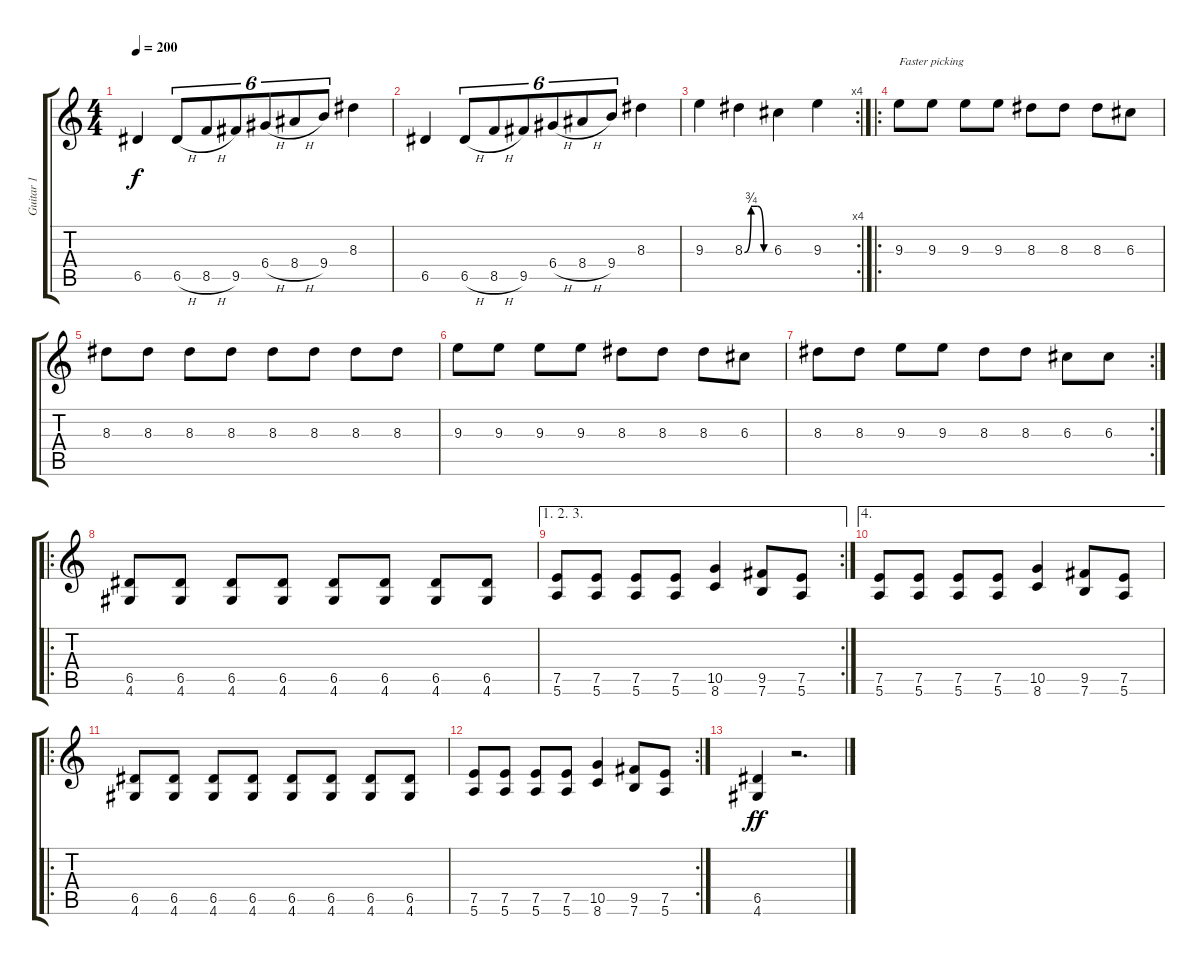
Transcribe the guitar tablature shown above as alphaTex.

\track ("Guitar 1" "Guitar 1") {instrument overdrivenguitar}
\staff {score tabs}
\tuning (E4 B3 G3 D3 A2 E2) {hide}
\ts (4 4)
\tempo 200
\clef g2
\ks c
6.5.4{dy f} 6.5{h}.8{tu (6 4)} 8.5{h}.8{tu (6 4)} 9.5.8{tu (6 4)} 6.4{h}.8{tu (6 4)} 8.4{h}.8{tu (6 4)} 9.4.8{tu (6 4)} 8.3.4 |
6.5.4 6.5{h}.8{tu (6 4)} 8.5{h}.8{tu (6 4)} 9.5.8{tu (6 4)} 6.4{h}.8{tu (6 4)} 8.4{h}.8{tu (6 4)} 9.4.8{tu (6 4)} 8.3.4 |
\rc 4
9.3.4 8.3{be (custom 0 0 15 3 30 3 45 0 60 0)}.4 6.3.4 9.3.4 |
\ro
9.3.8{txt "Faster picking"} 9.3.8 9.3.8 9.3.8 8.3.8 8.3.8 8.3.8 6.3.8 |
8.3.8 8.3.8 8.3.8 8.3.8 8.3.8 8.3.8 8.3.8 8.3.8 |
9.3.8 9.3.8 9.3.8 9.3.8 8.3.8 8.3.8 8.3.8 6.3.8 |
\rc 2
8.3.8 8.3.8 9.3.8 9.3.8 8.3.8 8.3.8 6.3.8 6.3.8 |
\ro
(6.5 4.6).8 (6.5 4.6).8 (6.5 4.6).8 (6.5 4.6).8 (6.5 4.6).8 (6.5 4.6).8 (6.5 4.6).8 (6.5 4.6).8 |
\ae (1 2 3)
\rc 2
(7.5 5.6).8 (7.5 5.6).8 (7.5 5.6).8 (7.5 5.6).8 (10.5 8.6).4 (9.5 7.6).8 (7.5 5.6).8 |
\ae 4
(7.5 5.6).8 (7.5 5.6).8 (7.5 5.6).8 (7.5 5.6).8 (10.5 8.6).4 (9.5 7.6).8 (7.5 5.6).8 |
\ro
(6.5 4.6).8 (6.5 4.6).8 (6.5 4.6).8 (6.5 4.6).8 (6.5 4.6).8 (6.5 4.6).8 (6.5 4.6).8 (6.5 4.6).8 |
\rc 2
(7.5 5.6).8 (7.5 5.6).8 (7.5 5.6).8 (7.5 5.6).8 (10.5 8.6).4 (9.5 7.6).8 (7.5 5.6).8 |
(6.5 4.6).4{dy ff} r.2{d}
